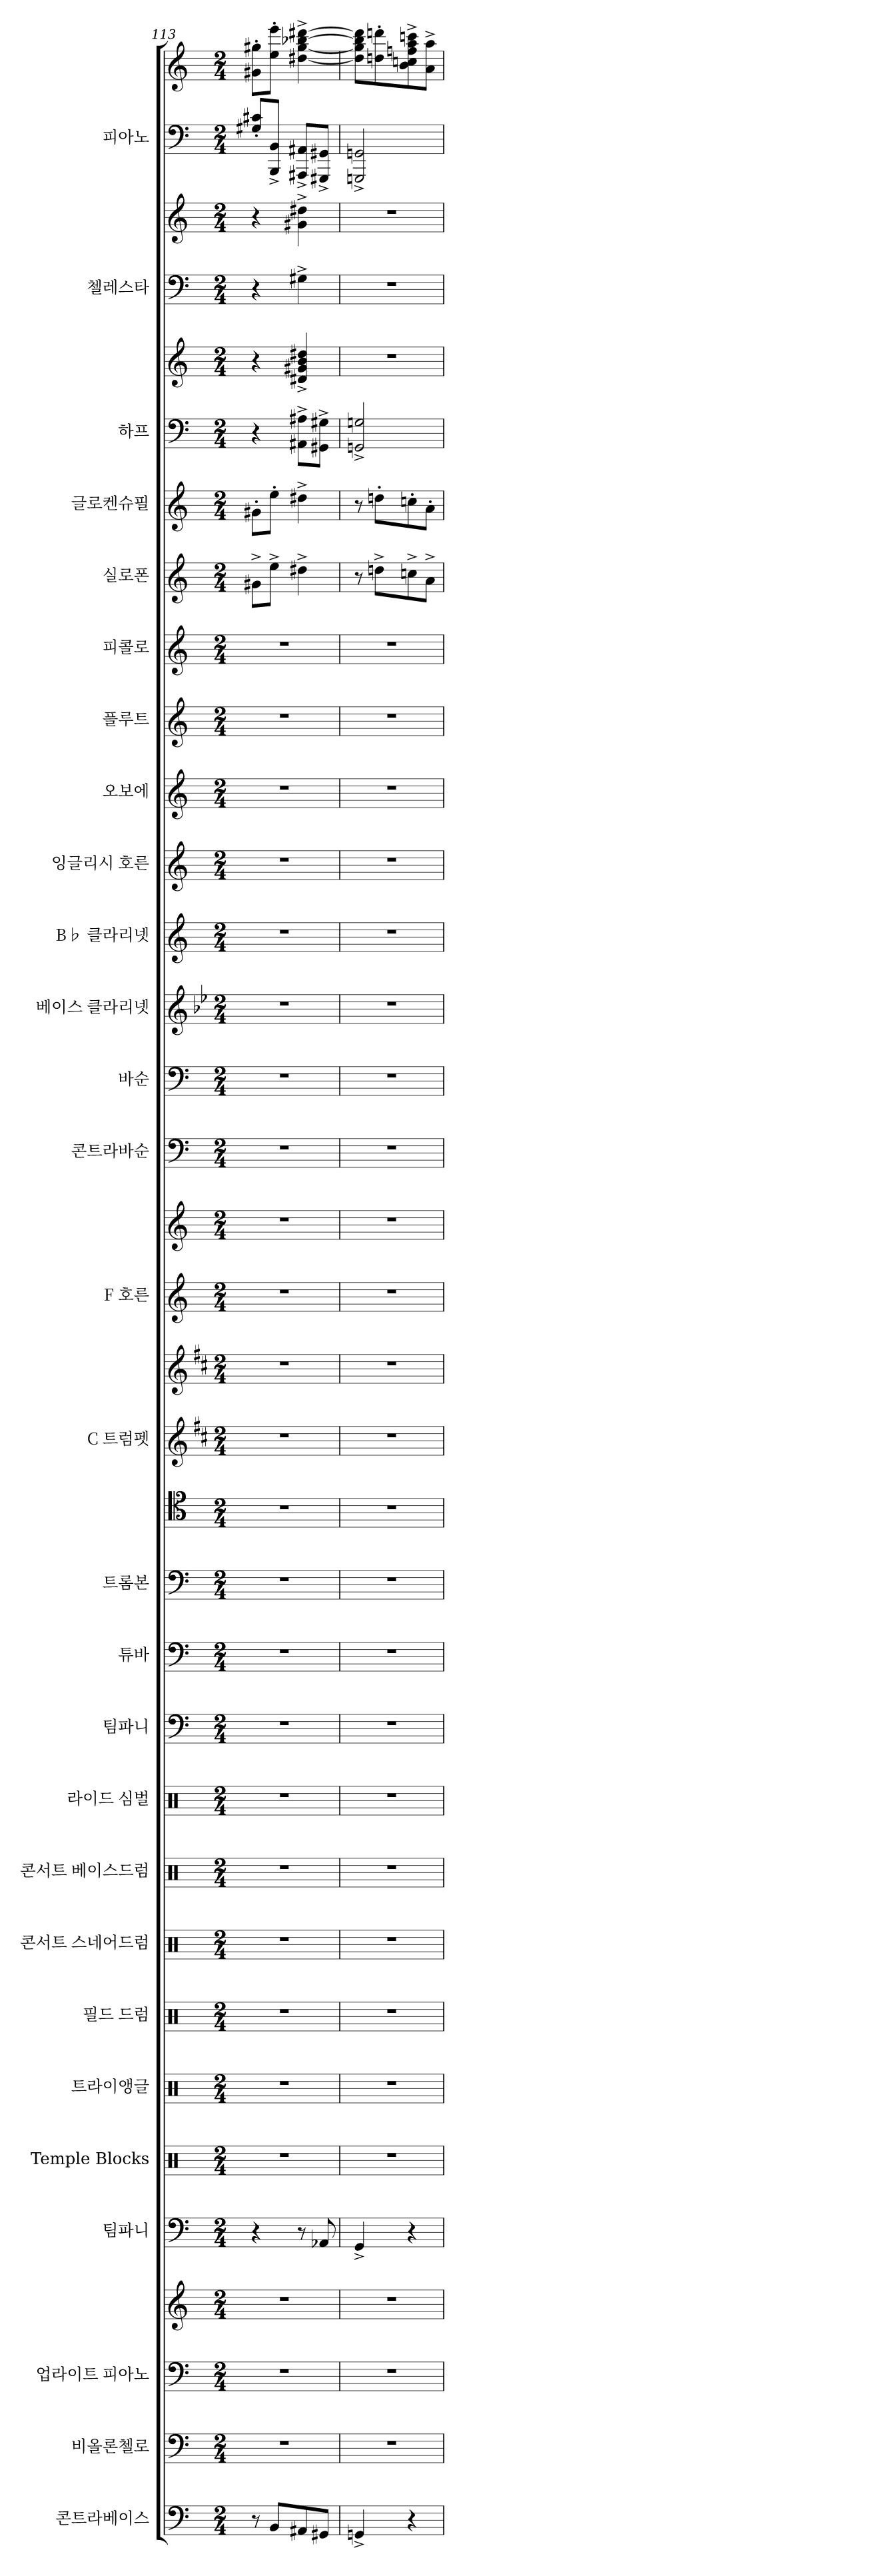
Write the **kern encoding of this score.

**kern	**kern	**kern	**kern	**kern	**kern	**kern	**kern	**kern	**kern	**kern	**kern	**kern	**kern	**kern	**kern	**kern	**kern	**kern	**kern	**kern	**kern	**kern	**kern	**kern	**kern	**kern	**kern	**kern	**kern	**kern	**kern	**kern	**kern	**kern
*part28	*part27	*part26	*part26	*part25	*part24	*part23	*part22	*part21	*part20	*part19	*part18	*part17	*part16	*part16	*part15	*part15	*part14	*part14	*part13	*part12	*part11	*part10	*part9	*part8	*part7	*part6	*part5	*part4	*part3	*part3	*part2	*part2	*part1	*part1
*staff35	*staff34	*staff33	*staff32	*staff31	*staff30	*staff29	*staff28	*staff27	*staff26	*staff25	*staff24	*staff23	*staff22	*staff21	*staff20	*staff19	*staff18	*staff17	*staff16	*staff15	*staff14	*staff13	*staff12	*staff11	*staff10	*staff9	*staff8	*staff7	*staff6	*staff5	*staff4	*staff3	*staff2	*staff1
*I"콘트라베이스	*I"비올론첼로	*I"업라이트 피아노	*	*I"팀파니	*I"Temple Blocks	*I"트라이앵글	*I"필드 드럼	*I"콘서트 스네어드럼	*I"콘서트 베이스드럼	*I"라이드 심벌	*I"팀파니	*I"튜바	*I"트롬본	*	*I"C 트럼펫	*	*I"F 호른	*	*I"콘트라바순	*I"바순	*I"베이스 클라리넷	*I"B♭ 클라리넷	*I"잉글리시 호른	*I"오보에	*I"플루트	*I"피콜로	*I"실로폰	*I"글로켄슈필	*I"하프	*	*I"첼레스타	*	*I"피아노	*
*	*	*	*	*	*I'Tmp. Bl.	*	*	*	*	*	*	*	*	*	*	*	*	*	*	*	*	*	*	*	*	*	*	*	*	*	*	*	*	*
!!LO:PB:g=z
*clefF4	*clefF4	*clefF4	*clefG2	*clefF4	*clefX	*clefX	*clefX	*clefX	*clefX	*clefX	*clefF4	*clefF4	*clefF4	*clefC4	*clefG2	*clefG2	*clefG2	*clefG2	*clefF4	*clefF4	*clefG2	*clefG2	*clefG2	*clefG2	*clefG2	*clefG2	*clefG2	*clefG2	*clefF4	*clefG2	*clefF4	*clefG2	*clefF4	*clefG2
*ITrd7c12	*	*	*	*	*	*	*	*	*	*	*	*	*	*	*ITrd1c2	*ITrd1c2	*ITrd4c7	*ITrd4c7	*ITrd7c12	*	*ITrd8c14	*ITrd1c2	*ITrd4c7	*	*	*ITrd-7c-12	*ITrd-7c-12	*ITrd-14c-24	*	*	*ITrd-7c-12	*ITrd-7c-12	*	*
*k[]	*k[]	*k[]	*k[]	*k[]	*k[]	*k[]	*k[]	*k[]	*k[]	*k[]	*k[]	*k[]	*k[]	*k[]	*k[]	*k[]	*k[b-]	*k[b-]	*k[]	*k[]	*k[b-e-]	*k[b-e-]	*k[b-]	*k[]	*k[]	*k[]	*k[]	*k[]	*k[]	*k[]	*k[]	*k[]	*k[]	*k[]
*M2/4	*M2/4	*M2/4	*M2/4	*M2/4	*M2/4	*M2/4	*M2/4	*M2/4	*M2/4	*M2/4	*M2/4	*M2/4	*M2/4	*M2/4	*M2/4	*M2/4	*M2/4	*M2/4	*M2/4	*M2/4	*M2/4	*M2/4	*M2/4	*M2/4	*M2/4	*M2/4	*M2/4	*M2/4	*M2/4	*M2/4	*M2/4	*M2/4	*M2/4	*M2/4
=113	=113	=113	=113	=113	=113	=113	=113	=113	=113	=113	=113	=113	=113	=113	=113	=113	=113	=113	=113	=113	=113	=113	=113	=113	=113	=113	=113	=113	=113	=113	=113	=113	=113	=113
8r	2r	2r	2r	4r	2r	2r	2r	2r	2r	2r	2r	2r	2r	2r	2r	2r	2r	2r	2r	2r	2r	2r	2r	2r	2r	2r	8gg#X^\L	8ggg#X'\L	4r	4r	4r	4r	8G#X/' 8c#X/'L	8g#X\' 8gg#X\'L
8BBB/L	.	.	.	.	.	.	.	.	.	.	.	.	.	.	.	.	.	.	.	.	.	.	.	.	.	.	8eee^\J	8eeee'\J	.	.	.	.	8BBB/^ 8BB/^J	8ee\' 8eee\'J
8AAA#X/	.	.	.	8r	.	.	.	.	.	.	.	.	.	.	.	.	.	.	.	.	.	.	.	.	.	.	4ddd#X^\	4dddd#X^\	8AA#X\^ 8A#X\^L	4d#X/^ 4g#X/^ 4b/^ 4dd#X/^	4g#X^\	4gg#X\^ 4ddd#X\^	8AAA#X/^ 8AA#X/^L	[4dd#X\^ [4gg#\^ [4bb-X\^ [4ddd#X\^
8GGG#X/J	.	.	.	8AA-X/	.	.	.	.	.	.	.	.	.	.	.	.	.	.	.	.	.	.	.	.	.	.	.	.	8GG#X\^ 8G#X\^J	.	.	.	8GGG#X/^ 8GG#X/^J	.
=114	=114	=114	=114	=114	=114	=114	=114	=114	=114	=114	=114	=114	=114	=114	=114	=114	=114	=114	=114	=114	=114	=114	=114	=114	=114	=114	=114	=114	=114	=114	=114	=114	=114	=114
4GGGn^/	2r	2r	2r	4GG^/	2r	2r	2r	2r	2r	2r	2r	2r	2r	2r	2r	2r	2r	2r	2r	2r	2r	2r	2r	2r	2r	2r	8r	8r	2GGn/^ 2Gn/^	2r	2r	2r	2GGGn/^ 2GGn/^	8dd#\] 8gg#\] 8bb-\] 8ddd#\]L
.	.	.	.	.	.	.	.	.	.	.	.	.	.	.	.	.	.	.	.	.	.	.	.	.	.	.	8dddn^\L	8ddddn'\L	.	.	.	.	.	8ddn\' 8dddn\'
4r	.	.	.	4r	.	.	.	.	.	.	.	.	.	.	.	.	.	.	.	.	.	.	.	.	.	.	8cccn^\	8ccccn'\	.	.	.	.	.	8b\^ 8ccn\^ 8ffn\^ 8aa\^ 8cccn\^
.	.	.	.	.	.	.	.	.	.	.	.	.	.	.	.	.	.	.	.	.	.	.	.	.	.	.	8aa^\J	8aaa'\J	.	.	.	.	.	8a\^ 8aa\^J
=	=	=	=	=	=	=	=	=	=	=	=	=	=	=	=	=	=	=	=	=	=	=	=	=	=	=	=	=	=	=	=	=	=	=
*-	*-	*-	*-	*-	*-	*-	*-	*-	*-	*-	*-	*-	*-	*-	*-	*-	*-	*-	*-	*-	*-	*-	*-	*-	*-	*-	*-	*-	*-	*-	*-	*-	*-	*-
